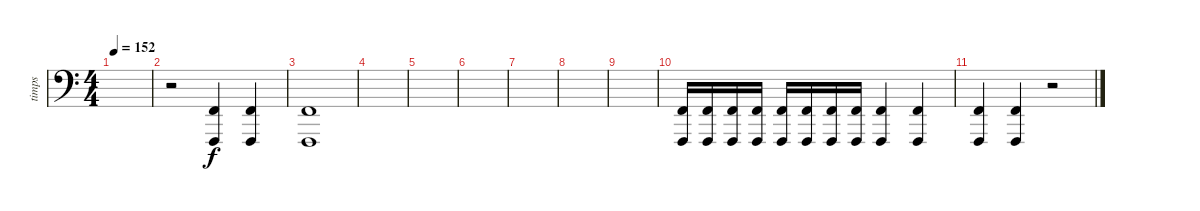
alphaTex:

\track ("timps" "timps") {instrument timpani}
\staff {score}
\tuning (G2 D2 A1 E1 B0) {hide}
\ts (4 4)
\tempo 152
\clef f4
\ks c
|
r.2 (3.2 1.4).4 (3.2 1.4).4 |
(3.2 1.4).1 |
|
|
|
|
|
|
(3.2 1.4).16 (3.2 1.4).16 (3.2 1.4).16 (3.2 1.4).16 (3.2 1.4).16 (3.2 1.4).16 (3.2 1.4).16 (3.2 1.4).16 (3.2 1.4).4 (3.2 1.4).4 |
(3.2 1.4).4 (3.2 1.4).4 r.2
